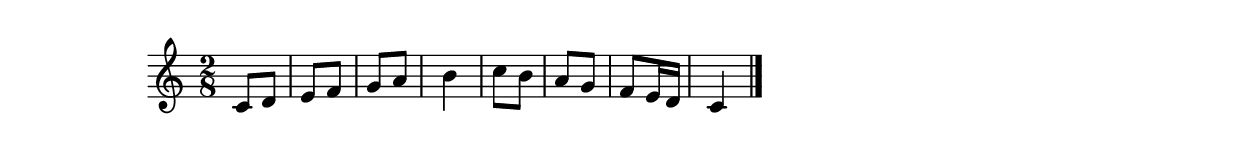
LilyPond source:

\relative c' {

\time 2/8

  c8[ d] | e[ f] | g[ a] | b4 |
  c8[ b] | a[ g] | f[ e16 d] | c4 |
  
  \bar "|."

}